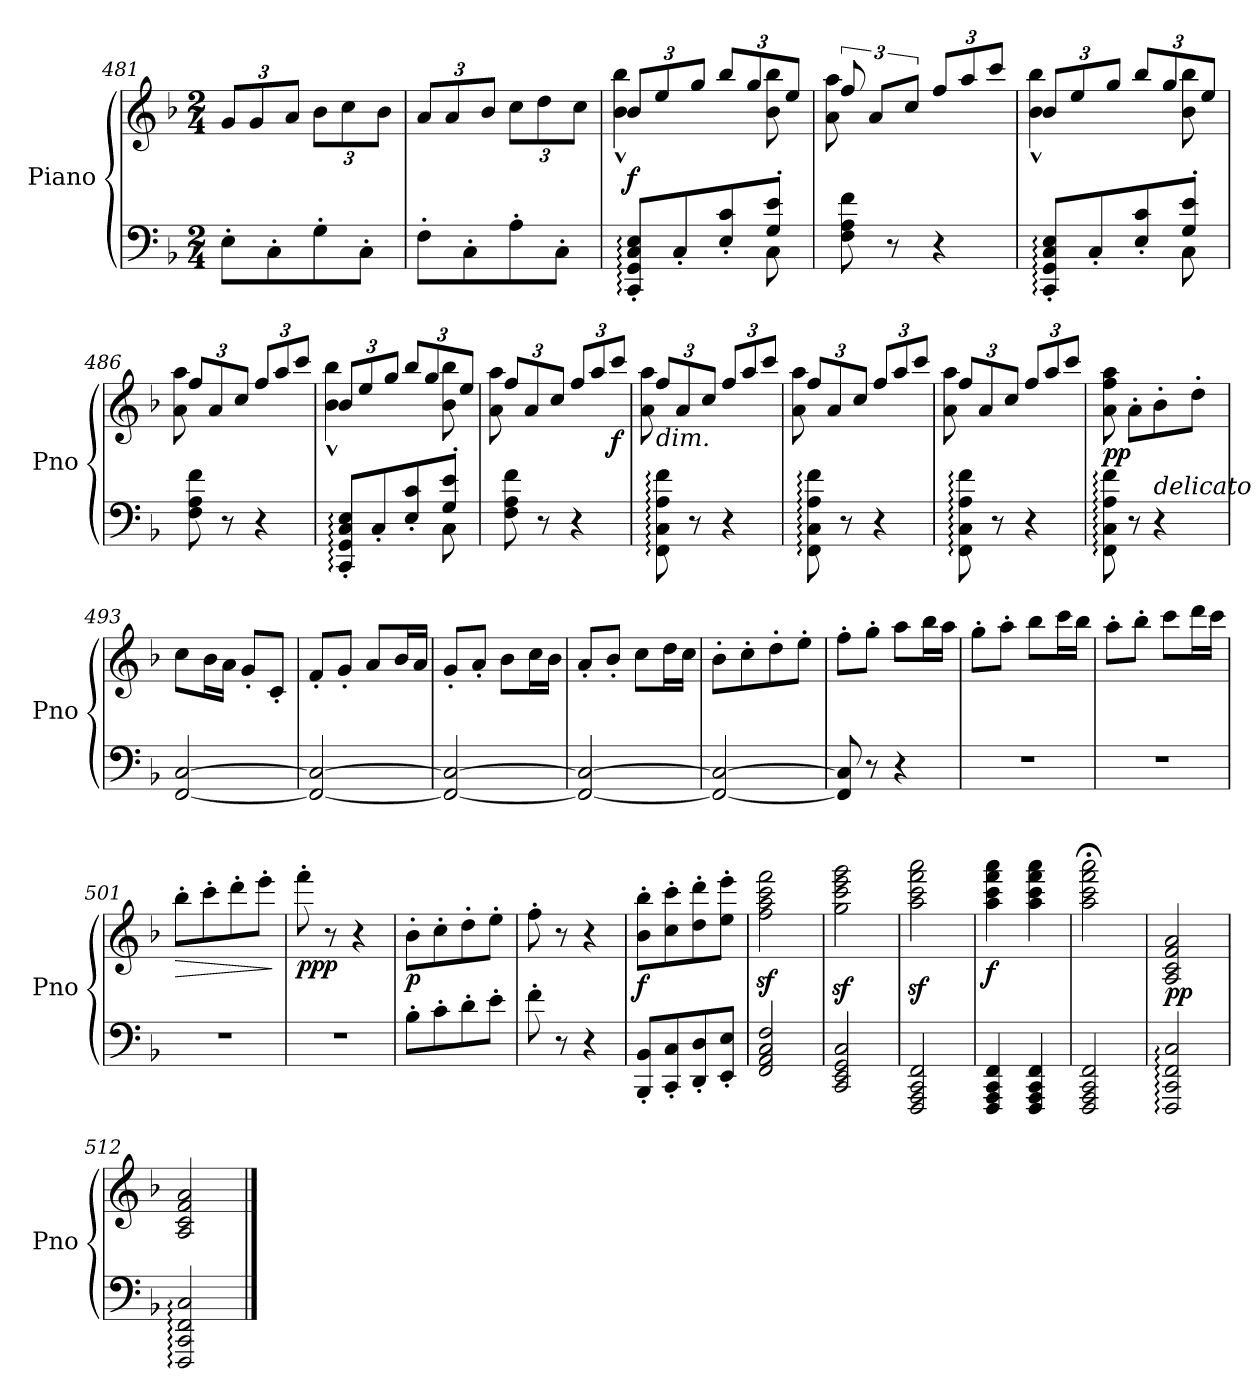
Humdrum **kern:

**kern	**kern	**dynam
*part1	*part1	*part1
*staff2	*staff1	*staff1/2
*I"Piano	*	*
*I'Pno	*	*
!!LO:PB:g=z
*clefF4	*clefG2	*
*k[b-]	*k[b-]	*
*M2/4	*M2/4	*
*	*Xbrackettup	*
=481	=481	=481
8E'\L	12g/L	.
.	12g/	.
8C'\	.	.
.	12a/J	.
8G'\	12b-\L	.
.	12cc\	.
8C'\J	.	.
.	12b-\J	.
=482	=482	=482
8F'\L	12a/L	.
.	12a/	.
8C'\	.	.
.	12b-/J	.
8A'\	12cc\L	.
.	12dd\	.
8C'\J	.	.
.	12cc\J	.
=483	=483	=483
*^	*^	*
!	!	!	!	!LO:DY:a=2
8CC/:' 8GG/:' 8C/:' 8E/:'L	4ryy	12b-/L	4b-\^^ 4bb-\^^	f
.	.	12ee/	.	.
8C'/	.	.	.	.
.	.	12gg/J	.	.
8E/' 8c/'	8ryy	12bb-/L	8ryy	.
.	.	12gg/	.	.
8G/' 8e/'J	8C\	.	8b-\ 8bb-\	.
.	.	12ee/J	.	.
*v	*v	*	*	*
=484	=484	=484	=484
*	*brackettup	*	*
8F\ 8A\ 8f\	12ff/	8a\ 8aa\	.
.	12a/L	.	.
8r	.	8ryy	.
.	12cc/J	.	.
*	*Xbrackettup	*	*
4r	12ff/L	4ryy	.
.	12aa/	.	.
.	12ccc/J	.	.
=485	=485	=485	=485
*^	*	*	*
8CC/:' 8GG/:' 8C/:' 8E/:'L	4ryy	12b-/L	4b-\^^ 4bb-\^^	.
.	.	12ee/	.	.
8C'/	.	.	.	.
.	.	12gg/J	.	.
8E/' 8c/'	8ryy	12bb-/L	8ryy	.
.	.	12gg/	.	.
8G/' 8e/'J	8C\	.	8b-\ 8bb-\	.
.	.	12ee/J	.	.
*v	*v	*	*	*
=486	=486	=486	=486
8F\ 8A\ 8f\	12ff/L	8a\ 8aa\	.
.	12a/	.	.
8r	.	8ryy	.
.	12cc/J	.	.
4r	12ff/L	4ryy	.
.	12aa/	.	.
.	12ccc/J	.	.
!!LO:LB:g=z	!!
=487	=487	=487	=487
*^	*	*	*
8CC/:' 8GG/:' 8C/:' 8E/:'L	4ryy	12b-/L	4b-\^^ 4bb-\^^	.
.	.	12ee/	.	.
8C'/	.	.	.	.
.	.	12gg/J	.	.
8E/' 8c/'	8ryy	12bb-/L	8ryy	.
.	.	12gg/	.	.
8G/' 8e/'J	8C\	.	8b-\ 8bb-\	.
.	.	12ee/J	.	.
*v	*v	*	*	*
=488	=488	=488	=488
8F\ 8A\ 8f\	12ff/L	8a\ 8aa\	.
.	12a/	.	.
8r	.	8ryy	.
.	12cc/J	.	.
4r	12ff/L	4ryy	.
.	12aa/	.	.
!	!	!	!LO:DY:b
.	12ccc/J	.	f
=489	=489	=489	=489
!	!LO:TX:b:i:t=dim.	!	!
8FF\: 8C\: 8A\: 8f\:	12ff/L	8a\ 8aa\	.
.	12a/	.	.
8r	.	8ryy	.
.	12cc/J	.	.
4r	12ff/L	4ryy	.
.	12aa/	.	.
.	12ccc/J	.	.
=490	=490	=490	=490
8FF\: 8C\: 8A\: 8f\:	12ff/L	8a\ 8aa\	.
.	12a/	.	.
8r	.	8ryy	.
.	12cc/J	.	.
4r	12ff/L	4ryy	.
.	12aa/	.	.
.	12ccc/J	.	.
=491	=491	=491	=491
8FF\: 8C\: 8A\: 8f\:	12ff/L	8a\ 8aa\	.
.	12a/	.	.
8r	.	8ryy	.
.	12cc/J	.	.
4r	12ff/L	4ryy	.
.	12aa/	.	.
.	12ccc/J	.	.
*	*v	*v	*
=492	=492	=492
!	!	!LO:DY:b
8FF\: 8C\: 8A\: 8f\:	8a\ 8ff\ 8aa\	pp
8r	8a'\L	.
!LO:TX:a:i:t=delicato	!	!
4r	8b-'\	.
.	8dd'\J	.
=493	=493	=493
[2FF/ [2C/	8cc\L	.
.	16b-\L	.
.	16a\JJ	.
.	8g'/L	.
.	8c'/J	.
!!LO:LB:g=z
=494	=494	=494
2FF/_ 2C/_	8f'/L	.
.	8g'/J	.
.	8a/L	.
.	16b-/L	.
.	16a/JJ	.
=495	=495	=495
2FF/_ 2C/_	8g'/L	.
.	8a'/J	.
.	8b-\L	.
.	16cc\L	.
.	16b-\JJ	.
=496	=496	=496
2FF/_ 2C/_	8a'/L	.
.	8b-'/J	.
.	8cc\L	.
.	16dd\L	.
.	16cc\JJ	.
=497	=497	=497
2FF/_ 2C/_	8b-'\L	.
.	8cc'\	.
.	8dd'\	.
.	8ee'\J	.
=498	=498	=498
8FF/] 8C/]	8ff'\L	.
8r	8gg'\J	.
4r	8aa\L	.
.	16bb-\L	.
.	16aa\JJ	.
=499	=499	=499
2r	8gg'\L	.
.	8aa'\J	.
.	8bb-\L	.
.	16ccc\L	.
.	16bb-\JJ	.
=500	=500	=500
2r	8aa'\L	.
.	8bb-'\J	.
.	8ccc\L	.
.	16ddd\L	.
.	16ccc\JJ	.
!!LO:LB:g=z
=501	=501	=501
!	!	!LO:HP:b
2r	8bb-'\L	>
.	8ccc'\	.
.	8ddd'\	.
.	8eee'\J	.
.	.	]
=502	=502	=502
!	!	!LO:DY:b
2r	8fff'\	ppp
.	8r	.
.	4r	.
=503	=503	=503
!	!	!LO:DY:b
8B-'\L	8b-'\L	p
8c'\	8cc'\	.
8d'\	8dd'\	.
8e'\J	8ee'\J	.
=504	=504	=504
8f'\	8ff'\	.
8r	8r	.
4r	4r	.
=505	=505	=505
!	!	!LO:DY:b
8BBB-/' 8BB-/'L	8b-\' 8bb-\'L	f
8CC/' 8C/'	8cc\' 8ccc\'	.
8DD/' 8D/'	8dd\' 8ddd\'	.
8EE/' 8E/'J	8ee\' 8eee\'J	.
=506	=506	=506
2FF/ 2AA/ 2C/ 2F/	2ff\z< 2aa\z< 2ccc\z< 2fff\z<	.
=507	=507	=507
2CC/ 2EE/ 2GG/ 2C/	2gg\z< 2ccc\z< 2eee\z< 2ggg\z<	.
=508	=508	=508
2FFF/ 2AAA/ 2CC/ 2FF/	2aa\z< 2ccc\z< 2fff\z< 2aaa\z<	.
=509	=509	=509
!	!	!LO:DY:b
4FFF/ 4AAA/ 4CC/ 4FF/	4aa\ 4ccc\ 4fff\ 4aaa\	f
4FFF/ 4AAA/ 4CC/ 4FF/	4aa\ 4ccc\ 4fff\ 4aaa\	.
=510	=510	=510
2FFF/ 2AAA/ 2CC/ 2FF/	2aa\;< 2ccc\;< 2fff\;< 2aaa\;<	.
=511	=511	=511
!	!	!LO:DY:b
2FFF/: 2CC/: 2FF/: 2C/:	2A/ 2c/ 2f/ 2a/	pp
=512	=512	=512
2FFF/: 2CC/: 2FF/: 2C/:	2A/ 2c/ 2f/ 2a/	.
==	==	==
*-	*-	*-
